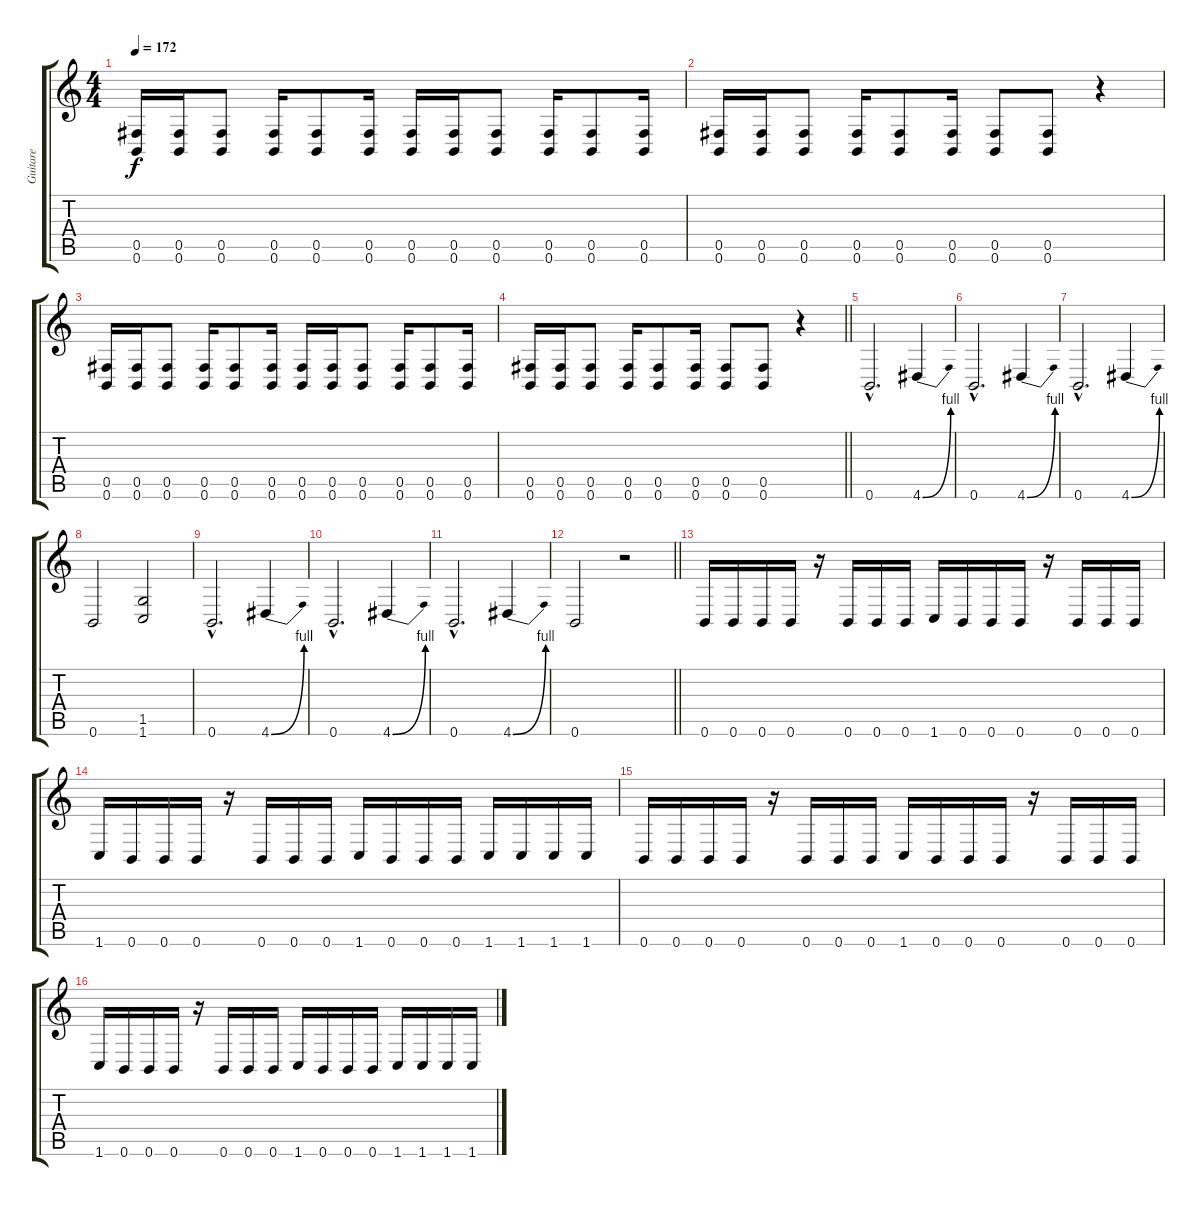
\track ("Guitare" "Guitare") {instrument distortionguitar}
\staff {score tabs}
\tuning (B3 Gb3 D3 B2 Gb2 B1) {hide}
\ts (4 4)
\tempo 172
\clef g2
\ks c
(0.5 0.6).16{dy f} (0.5 0.6).16 (0.5 0.6).8 (0.5 0.6).16 (0.5 0.6).8 (0.5 0.6).16 (0.5 0.6).16 (0.5 0.6).16 (0.5 0.6).8 (0.5 0.6).16 (0.5 0.6).8 (0.5 0.6).16 |
(0.5 0.6).16 (0.5 0.6).16 (0.5 0.6).8 (0.5 0.6).16 (0.5 0.6).8 (0.5 0.6).16 (0.5 0.6).8 (0.5 0.6).8 r.4 |
(0.5 0.6).16 (0.5 0.6).16 (0.5 0.6).8 (0.5 0.6).16 (0.5 0.6).8 (0.5 0.6).16 (0.5 0.6).16 (0.5 0.6).16 (0.5 0.6).8 (0.5 0.6).16 (0.5 0.6).8 (0.5 0.6).16 |
\barLineRight lightlight
(0.5 0.6).16 (0.5 0.6).16 (0.5 0.6).8 (0.5 0.6).16 (0.5 0.6).8 (0.5 0.6).16 (0.5 0.6).8 (0.5 0.6).8 r.4 |
0.6{hac}.2{d} 4.6{be (bend 0 0 60 4)}.4 |
0.6{hac}.2{d} 4.6{be (bend 0 0 60 4)}.4 |
0.6{hac}.2{d} 4.6{be (bend 0 0 60 4)}.4 |
0.6.2 (1.5 1.6).2 |
0.6{hac}.2{d} 4.6{be (bend 0 0 60 4)}.4 |
0.6{hac}.2{d} 4.6{be (bend 0 0 60 4)}.4 |
0.6{hac}.2{d} 4.6{be (bend 0 0 60 4)}.4 |
\barLineRight lightlight
0.6.2 r.2 |
0.6.16 0.6.16 0.6.16 0.6.16 r.16 0.6.16 0.6.16 0.6.16 1.6.16 0.6.16 0.6.16 0.6.16 r.16 0.6.16 0.6.16 0.6.16 |
1.6.16 0.6.16 0.6.16 0.6.16 r.16 0.6.16 0.6.16 0.6.16 1.6.16 0.6.16 0.6.16 0.6.16 1.6.16 1.6.16 1.6.16 1.6.16 |
0.6.16 0.6.16 0.6.16 0.6.16 r.16 0.6.16 0.6.16 0.6.16 1.6.16 0.6.16 0.6.16 0.6.16 r.16 0.6.16 0.6.16 0.6.16 |
1.6.16 0.6.16 0.6.16 0.6.16 r.16 0.6.16 0.6.16 0.6.16 1.6.16 0.6.16 0.6.16 0.6.16 1.6.16 1.6.16 1.6.16 1.6.16
